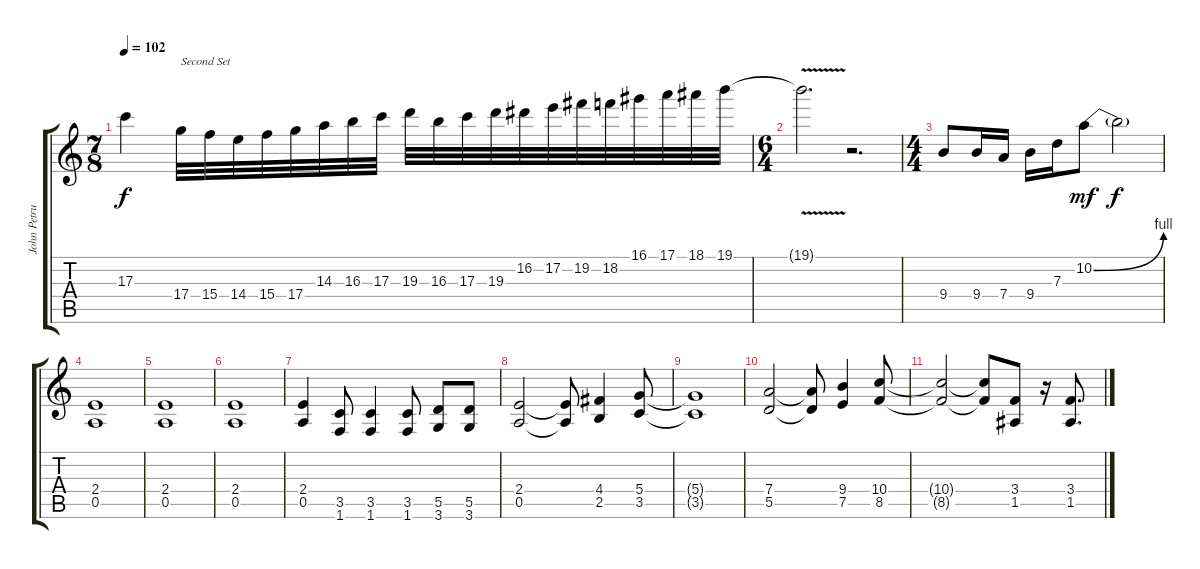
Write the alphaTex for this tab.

\track ("John Petrucci Electric Guitar Left" "John Petru") {instrument distortionguitar}
\staff {score tabs}
\tuning (E4 B3 G3 D3 A2 E2) {hide}
\ts (7 8)
\tempo 102
\clef g2
\ks c
17.3{t}.4{dy f} 17.4.32{txt "Second Set"} 15.4.32 14.4.32 15.4.32 17.4.32 14.3.32 16.3.32 17.3.32 19.3.32 16.3.32 17.3.32 19.3.32 16.2.32 17.2.32 19.2.32 18.2.32 16.1.32 17.1.32 18.1.32 19.1.32 |
\ts (6 4)
19.1{v t}.2{d} r.2{d} |
\ts (4 4)
9.4.8 9.4.16 7.4.16 9.4.16 7.3.16 10.2{be (bend 0 0 60 4)}.8{dy mf} 10.2{t}.2{dy f} |
(2.4 0.5).1 |
(2.4 0.5).1 |
(2.4 0.5).1 |
(2.4 0.5).4 (3.5 1.6).8 (3.5 1.6).4 (3.5 1.6).8 (5.5 3.6).8 (5.5 3.6).8 |
(2.4 0.5).2 (2.4{t} 0.5{t}).8 (4.4 2.5).4 (5.4 3.5).8 |
(5.4{t} 3.5{t}).1 |
(7.4 5.5).2 (7.4{t} 5.5{t}).8 (9.4 7.5).4 (10.4 8.5).8 |
(10.4{t} 8.5{t}).2 (10.4{t} 8.5{t}).8 (3.4 1.5).8 r.16 (3.4 1.5).8{d}
